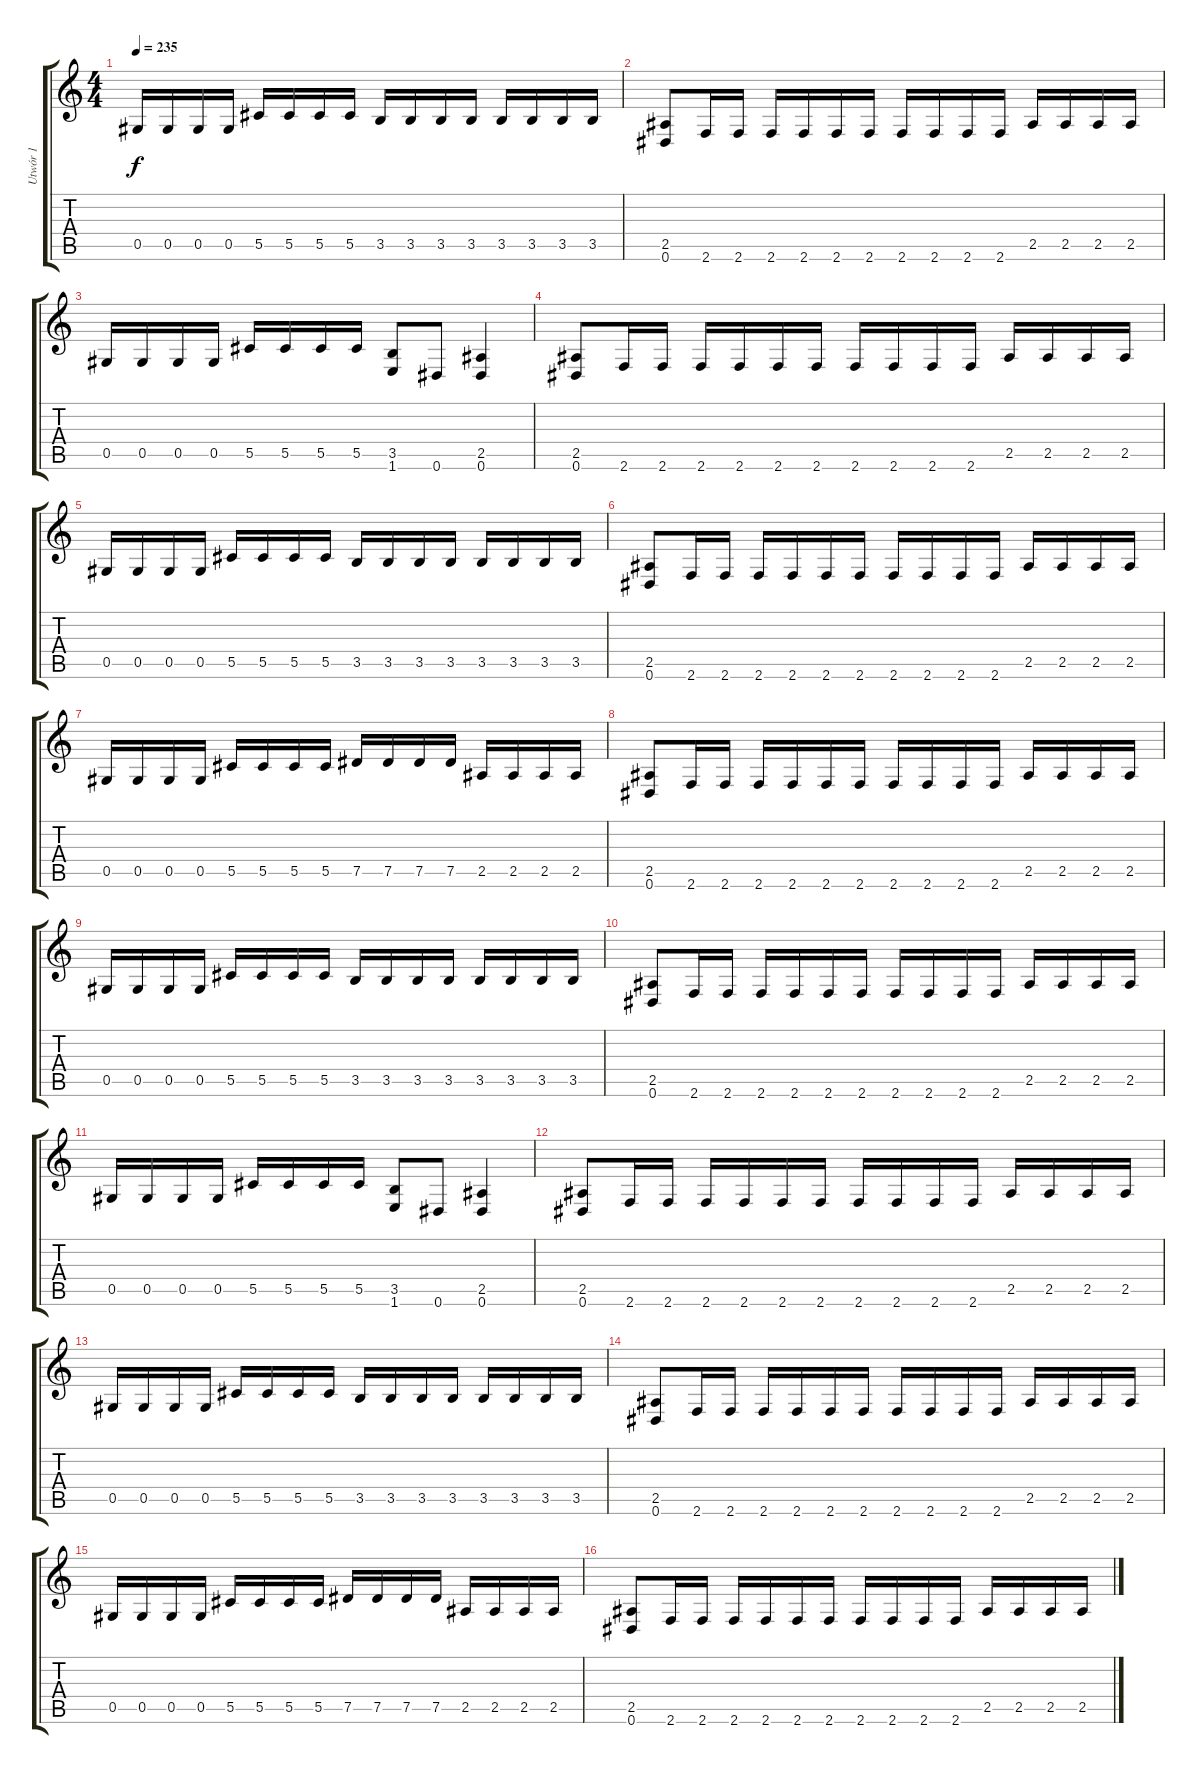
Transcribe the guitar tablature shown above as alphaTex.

\track ("Utwór 1" "Utwór 1") {instrument distortionguitar}
\staff {score tabs}
\tuning (Eb4 Bb3 Gb3 Db3 Ab2 Eb2) {hide}
\ts (4 4)
\tempo 235
\clef g2
\ks c
0.5.16{dy f} 0.5.16 0.5.16 0.5.16 5.5.16 5.5.16 5.5.16 5.5.16 3.5.16 3.5.16 3.5.16 3.5.16 3.5.16 3.5.16 3.5.16 3.5.16 |
(2.5 0.6).8 2.6.16 2.6.16 2.6.16 2.6.16 2.6.16 2.6.16 2.6.16 2.6.16 2.6.16 2.6.16 2.5.16 2.5.16 2.5.16 2.5.16 |
0.5.16 0.5.16 0.5.16 0.5.16 5.5.16 5.5.16 5.5.16 5.5.16 (3.5 1.6).8 0.6.8 (2.5 0.6).4 |
(2.5 0.6).8 2.6.16 2.6.16 2.6.16 2.6.16 2.6.16 2.6.16 2.6.16 2.6.16 2.6.16 2.6.16 2.5.16 2.5.16 2.5.16 2.5.16 |
0.5.16 0.5.16 0.5.16 0.5.16 5.5.16 5.5.16 5.5.16 5.5.16 3.5.16 3.5.16 3.5.16 3.5.16 3.5.16 3.5.16 3.5.16 3.5.16 |
(2.5 0.6).8 2.6.16 2.6.16 2.6.16 2.6.16 2.6.16 2.6.16 2.6.16 2.6.16 2.6.16 2.6.16 2.5.16 2.5.16 2.5.16 2.5.16 |
0.5.16 0.5.16 0.5.16 0.5.16 5.5.16 5.5.16 5.5.16 5.5.16 7.5.16 7.5.16 7.5.16 7.5.16 2.5.16 2.5.16 2.5.16 2.5.16 |
(2.5 0.6).8 2.6.16 2.6.16 2.6.16 2.6.16 2.6.16 2.6.16 2.6.16 2.6.16 2.6.16 2.6.16 2.5.16 2.5.16 2.5.16 2.5.16 |
0.5.16 0.5.16 0.5.16 0.5.16 5.5.16 5.5.16 5.5.16 5.5.16 3.5.16 3.5.16 3.5.16 3.5.16 3.5.16 3.5.16 3.5.16 3.5.16 |
(2.5 0.6).8 2.6.16 2.6.16 2.6.16 2.6.16 2.6.16 2.6.16 2.6.16 2.6.16 2.6.16 2.6.16 2.5.16 2.5.16 2.5.16 2.5.16 |
0.5.16 0.5.16 0.5.16 0.5.16 5.5.16 5.5.16 5.5.16 5.5.16 (3.5 1.6).8 0.6.8 (2.5 0.6).4 |
(2.5 0.6).8 2.6.16 2.6.16 2.6.16 2.6.16 2.6.16 2.6.16 2.6.16 2.6.16 2.6.16 2.6.16 2.5.16 2.5.16 2.5.16 2.5.16 |
0.5.16 0.5.16 0.5.16 0.5.16 5.5.16 5.5.16 5.5.16 5.5.16 3.5.16 3.5.16 3.5.16 3.5.16 3.5.16 3.5.16 3.5.16 3.5.16 |
(2.5 0.6).8 2.6.16 2.6.16 2.6.16 2.6.16 2.6.16 2.6.16 2.6.16 2.6.16 2.6.16 2.6.16 2.5.16 2.5.16 2.5.16 2.5.16 |
0.5.16 0.5.16 0.5.16 0.5.16 5.5.16 5.5.16 5.5.16 5.5.16 7.5.16 7.5.16 7.5.16 7.5.16 2.5.16 2.5.16 2.5.16 2.5.16 |
(2.5 0.6).8 2.6.16 2.6.16 2.6.16 2.6.16 2.6.16 2.6.16 2.6.16 2.6.16 2.6.16 2.6.16 2.5.16 2.5.16 2.5.16 2.5.16
